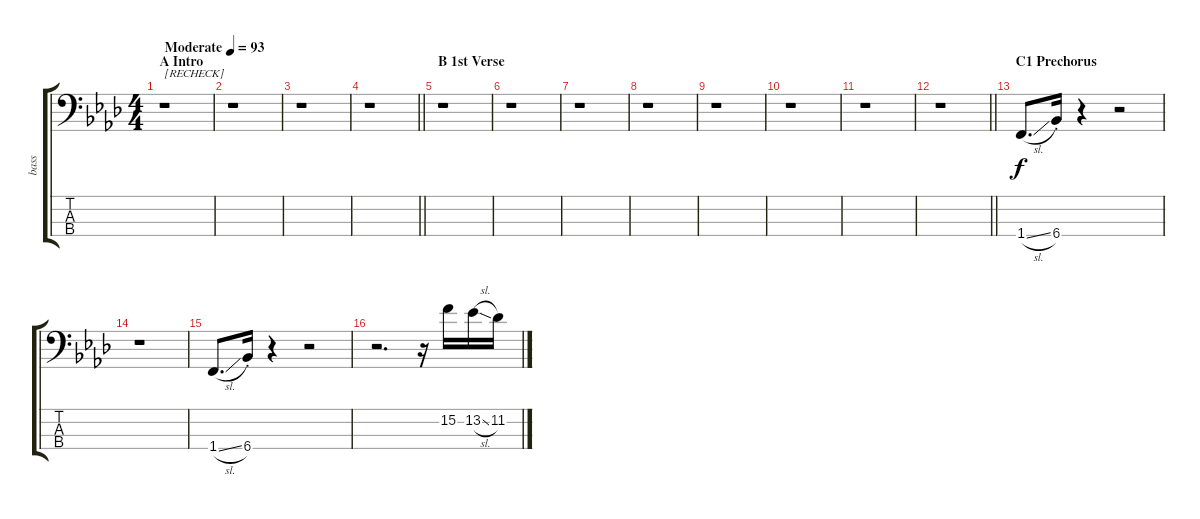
\track ("bass" "bass") {instrument electricbassfinger}
\staff {score tabs}
\tuning (G2 D2 A1 E1) {hide}
\ts (4 4)
\section ("" "A Intro")
\tempo (93 "Moderate")
\clef f4
\ks fminor
r.1{txt "[RECHECK]" dy f instrument electricbassfinger} |
r.1 |
r.1 |
\barLineRight lightlight
r.1 |
\section ("" "B 1st Verse")
r.1 |
r.1 |
r.1 |
r.1 |
r.1 |
r.1 |
r.1 |
\barLineRight lightlight
r.1 |
\section ("" "C1 Prechorus")
1.4{sl}.8{d} 6.4{st}.16 r.4 r.2 |
r.1 |
1.4{sl}.8{d} 6.4{st}.16 r.4 r.2 |
r.2{d} r.16 15.2.16 13.2{sl}.16 11.2.16
